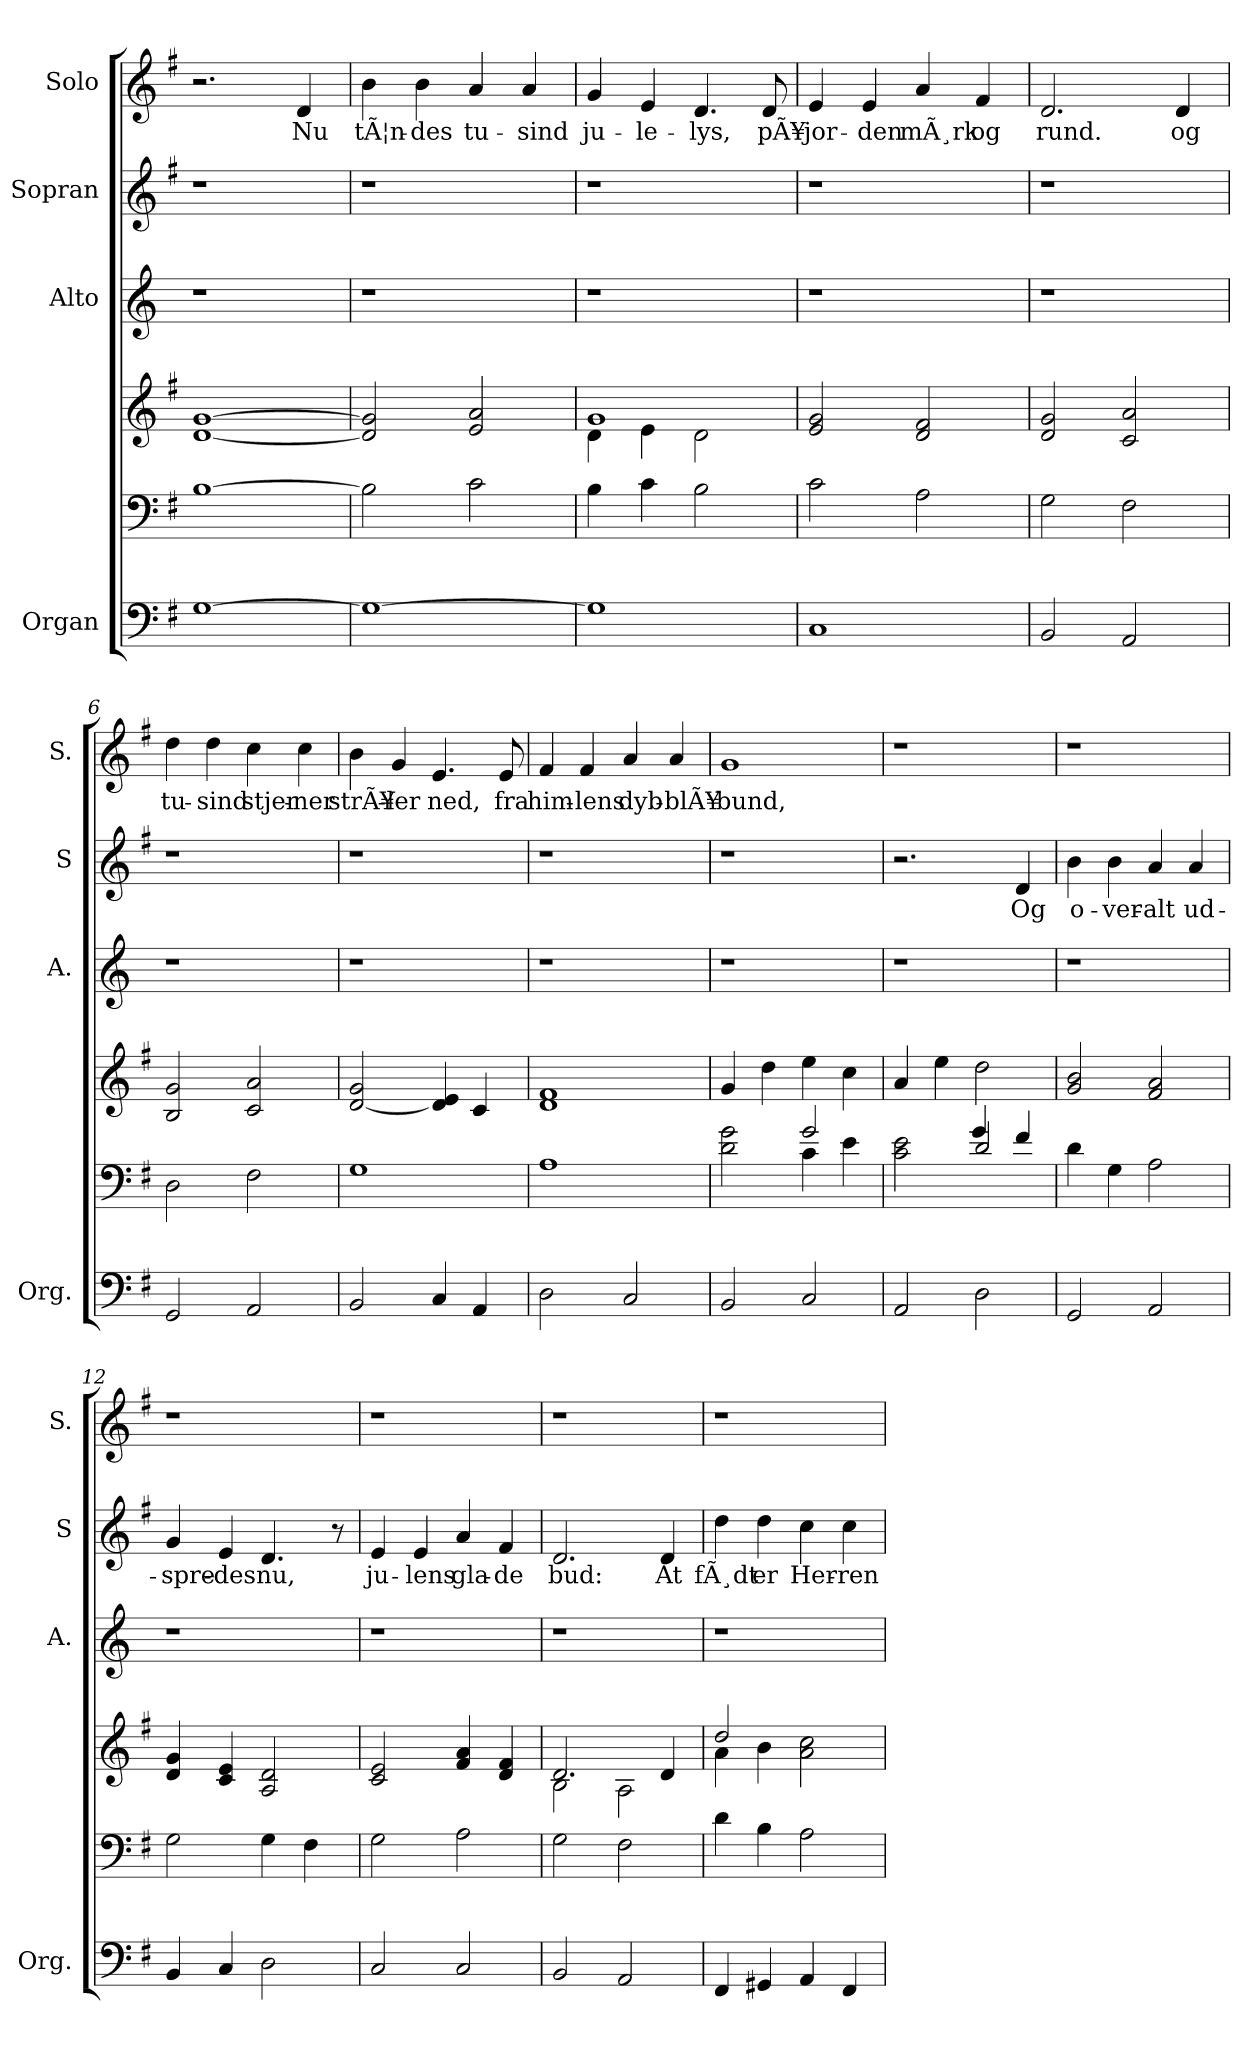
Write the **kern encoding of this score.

**kern	**kern	**kern	**kern	**kern	**text	**kern	**text
*part4	*part4	*part4	*part3	*part2	*part2	*part1	*part1
*staff6	*staff5	*staff4	*staff3	*staff2	*staff2	*staff1	*staff1
*I"Organ	*	*	*I"Alto	*I"Sopran	*	*I"Solo	*
*I'Org.	*	*	*I'A.	*I'S	*	*I'S.	*
*clefF4	*clefF4	*clefG2	*clefG2	*clefG2	*	*clefG2	*
*k[f#]	*k[f#]	*k[f#]	*k[]	*k[f#]	*	*k[f#]	*
=1	=1	=1	=1	=1	=1	=1	=1
[1G	[1B	[1d [1g	1r	1r	.	2.r	.
!	!	!	!	!	!	!	!LO:LY:b
.	.	.	.	.	.	4d/	Nu
=2	=2	=2	=2	=2	=2	=2	=2
!	!	!	!	!	!	!	!LO:LY:b
1G_	2B\]	2d/] 2g/]	1r	1r	.	4b\	tÃ¦n-
!	!	!	!	!	!	!	!LO:LY:b
.	.	.	.	.	.	4b\	-des
!	!	!	!	!	!	!	!LO:LY:b
.	2c\	2e/ 2a/	.	.	.	4a/	tu-
!	!	!	!	!	!	!	!LO:LY:b
.	.	.	.	.	.	4a/	-sind
=3	=3	=3	=3	=3	=3	=3	=3
*	*	*^	*	*	*	*	*
!	!	!	!	!	!	!	!	!LO:LY:b
1G]	4B\	1g	4d\	1r	1r	.	4g/	ju-
!	!	!	!	!	!	!	!	!LO:LY:b
.	4c\	.	4e\	.	.	.	4e/	-le-
!	!	!	!	!	!	!	!	!LO:LY:b
.	2B\	.	2d\	.	.	.	4.d/	-lys,
!	!	!	!	!	!	!	!	!LO:LY:b
.	.	.	.	.	.	.	8d/	pÃ¥
*	*	*v	*v	*	*	*	*	*
=4	=4	=4	=4	=4	=4	=4	=4
!	!	!	!	!	!	!	!LO:LY:b
1C	2c\	2e/ 2g/	1r	1r	.	4e/	jor-
!	!	!	!	!	!	!	!LO:LY:b
.	.	.	.	.	.	4e/	-den
!	!	!	!	!	!	!	!LO:LY:b
.	2A\	2d/ 2f#/	.	.	.	4a/	mÃ¸rk
!	!	!	!	!	!	!	!LO:LY:b
.	.	.	.	.	.	4f#/	og
=5	=5	=5	=5	=5	=5	=5	=5
!	!	!	!	!	!	!	!LO:LY:b
2BB/	2G\	2d/ 2g/	1r	1r	.	2.d/	rund.
2AA/	2F#\	2c/ 2a/	.	.	.	.	.
!	!	!	!	!	!	!	!LO:LY:b
.	.	.	.	.	.	4d/	og
=6	=6	=6	=6	=6	=6	=6	=6
!	!	!	!	!	!	!	!LO:LY:b
2GG/	2D\	2B/ 2g/	1r	1r	.	4dd\	tu-
!	!	!	!	!	!	!	!LO:LY:b
.	.	.	.	.	.	4dd\	-sind
!	!	!	!	!	!	!	!LO:LY:b
2AA/	2F#\	2c/ 2a/	.	.	.	4cc\	stjer-
!	!	!	!	!	!	!	!LO:LY:b
.	.	.	.	.	.	4cc\	-ner
!!LO:LB:g=z
=7	=7	=7	=7	=7	=7	=7	=7
!	!	!	!	!	!	!	!LO:LY:b
2BB/	1G	[2d/ 2g/	1r	1r	.	4b\	strÃ¥-
!	!	!	!	!	!	!	!LO:LY:b
.	.	.	.	.	.	4g/	-ler
!	!	!	!	!	!	!	!LO:LY:b
4C/	.	4d/] 4e/	.	.	.	4.e/	ned,
4AA/	.	4c/	.	.	.	.	.
!	!	!	!	!	!	!	!LO:LY:b
.	.	.	.	.	.	8e/	fra
=8	=8	=8	=8	=8	=8	=8	=8
!	!	!	!	!	!	!	!LO:LY:b
2D\	1A	1d 1f#	1r	1r	.	4f#/	him-
!	!	!	!	!	!	!	!LO:LY:b
.	.	.	.	.	.	4f#/	-lens
!	!	!	!	!	!	!	!LO:LY:b
2C/	.	.	.	.	.	4a/	dyb-
!	!	!	!	!	!	!	!LO:LY:b
.	.	.	.	.	.	4a/	-blÃ¥
=9	=9	=9	=9	=9	=9	=9	=9
*	*^	*	*	*	*	*	*
!	!	!	!	!	!	!	!	!LO:LY:b
2BB/	2d\ 2g\	2ryy	4g/	1r	1r	.	1g	bund,
.	.	.	4dd\	.	.	.	.	.
2C/	2g/	4c\	4ee\	.	.	.	.	.
.	.	4e\	4cc\	.	.	.	.	.
=10	=10	=10	=10	=10	=10	=10	=10	=10
2AA/	2c\ 2e\	2ryy	4a/	1r	2.r	.	1r	.
.	.	.	4ee\	.	.	.	.	.
2D\	2d/	4g/	2dd\	.	.	.	.	.
!	!	!	!	!	!	!LO:LY:b	!	!
.	.	4f#/	.	.	4d/	Og	.	.
=11	=11	=11	=11	=11	=11	=11	=11	=11
!	!	!	!	!	!	!LO:LY:b	!	!
*	*v	*v	*	*	*	*	*	*
2GG/	4d\	2g/ 2b/	1r	4b\	o-	1r	.
!	!	!	!	!	!LO:LY:b	!	!
.	4G\	.	.	4b\	-ver-	.	.
!	!	!	!	!	!LO:LY:b	!	!
2AA/	2A\	2f#/ 2a/	.	4a/	-alt	.	.
!	!	!	!	!	!LO:LY:b	!	!
.	.	.	.	4a/	ud-	.	.
=12	=12	=12	=12	=12	=12	=12	=12
!	!	!	!	!	!LO:LY:b	!	!
4BB/	2G\	4d/ 4g/	1r	4g/	-spre-	1r	.
!	!	!	!	!	!LO:LY:b	!	!
4C/	.	4c/ 4e/	.	4e/	-des	.	.
!	!	!	!	!	!LO:LY:b	!	!
2D\	4G\	2A/ 2d/	.	4.d/	nu,	.	.
.	4F#\	.	.	.	.	.	.
.	.	.	.	8r	.	.	.
!!LO:PB:g=z
=13	=13	=13	=13	=13	=13	=13	=13
!	!	!	!	!	!LO:LY:b	!	!
2C/	2G\	2c/ 2e/	1r	4e/	ju-	1r	.
!	!	!	!	!	!LO:LY:b	!	!
.	.	.	.	4e/	-lens	.	.
!	!	!	!	!	!LO:LY:b	!	!
2C/	2A\	4f#/ 4a/	.	4a/	gla-	.	.
!	!	!	!	!	!LO:LY:b	!	!
.	.	4d/ 4f#/	.	4f#/	-de	.	.
=14	=14	=14	=14	=14	=14	=14	=14
*	*	*^	*	*	*	*	*
!	!	!	!	!	!	!LO:LY:b	!	!
2BB/	2G\	2.d/	2B\	1r	2.d/	bud:	1r	.
2AA/	2F#\	.	2A\	.	.	.	.	.
!	!	!	!	!	!	!LO:LY:b	!	!
.	.	4d/	.	.	4d/	At	.	.
=15	=15	=15	=15	=15	=15	=15	=15	=15
!	!	!	!	!	!	!LO:LY:b	!	!
4FF#/	4d\	2dd/	4a\	1r	4dd\	fÃ¸dt	1r	.
!	!	!	!	!	!	!LO:LY:b	!	!
4GG#X/	4B\	.	4b\	.	4dd\	er	.	.
!	!	!	!	!	!	!LO:LY:b	!	!
4AA/	2A\	2a\ 2cc\	2ryy	.	4cc\	Her-	.	.
!	!	!	!	!	!	!LO:LY:b	!	!
4FF#/	.	.	.	.	4cc\	-ren	.	.
*	*	*v	*v	*	*	*	*	*
=	=	=	=	=	=	=	=
*-	*-	*-	*-	*-	*-	*-	*-
